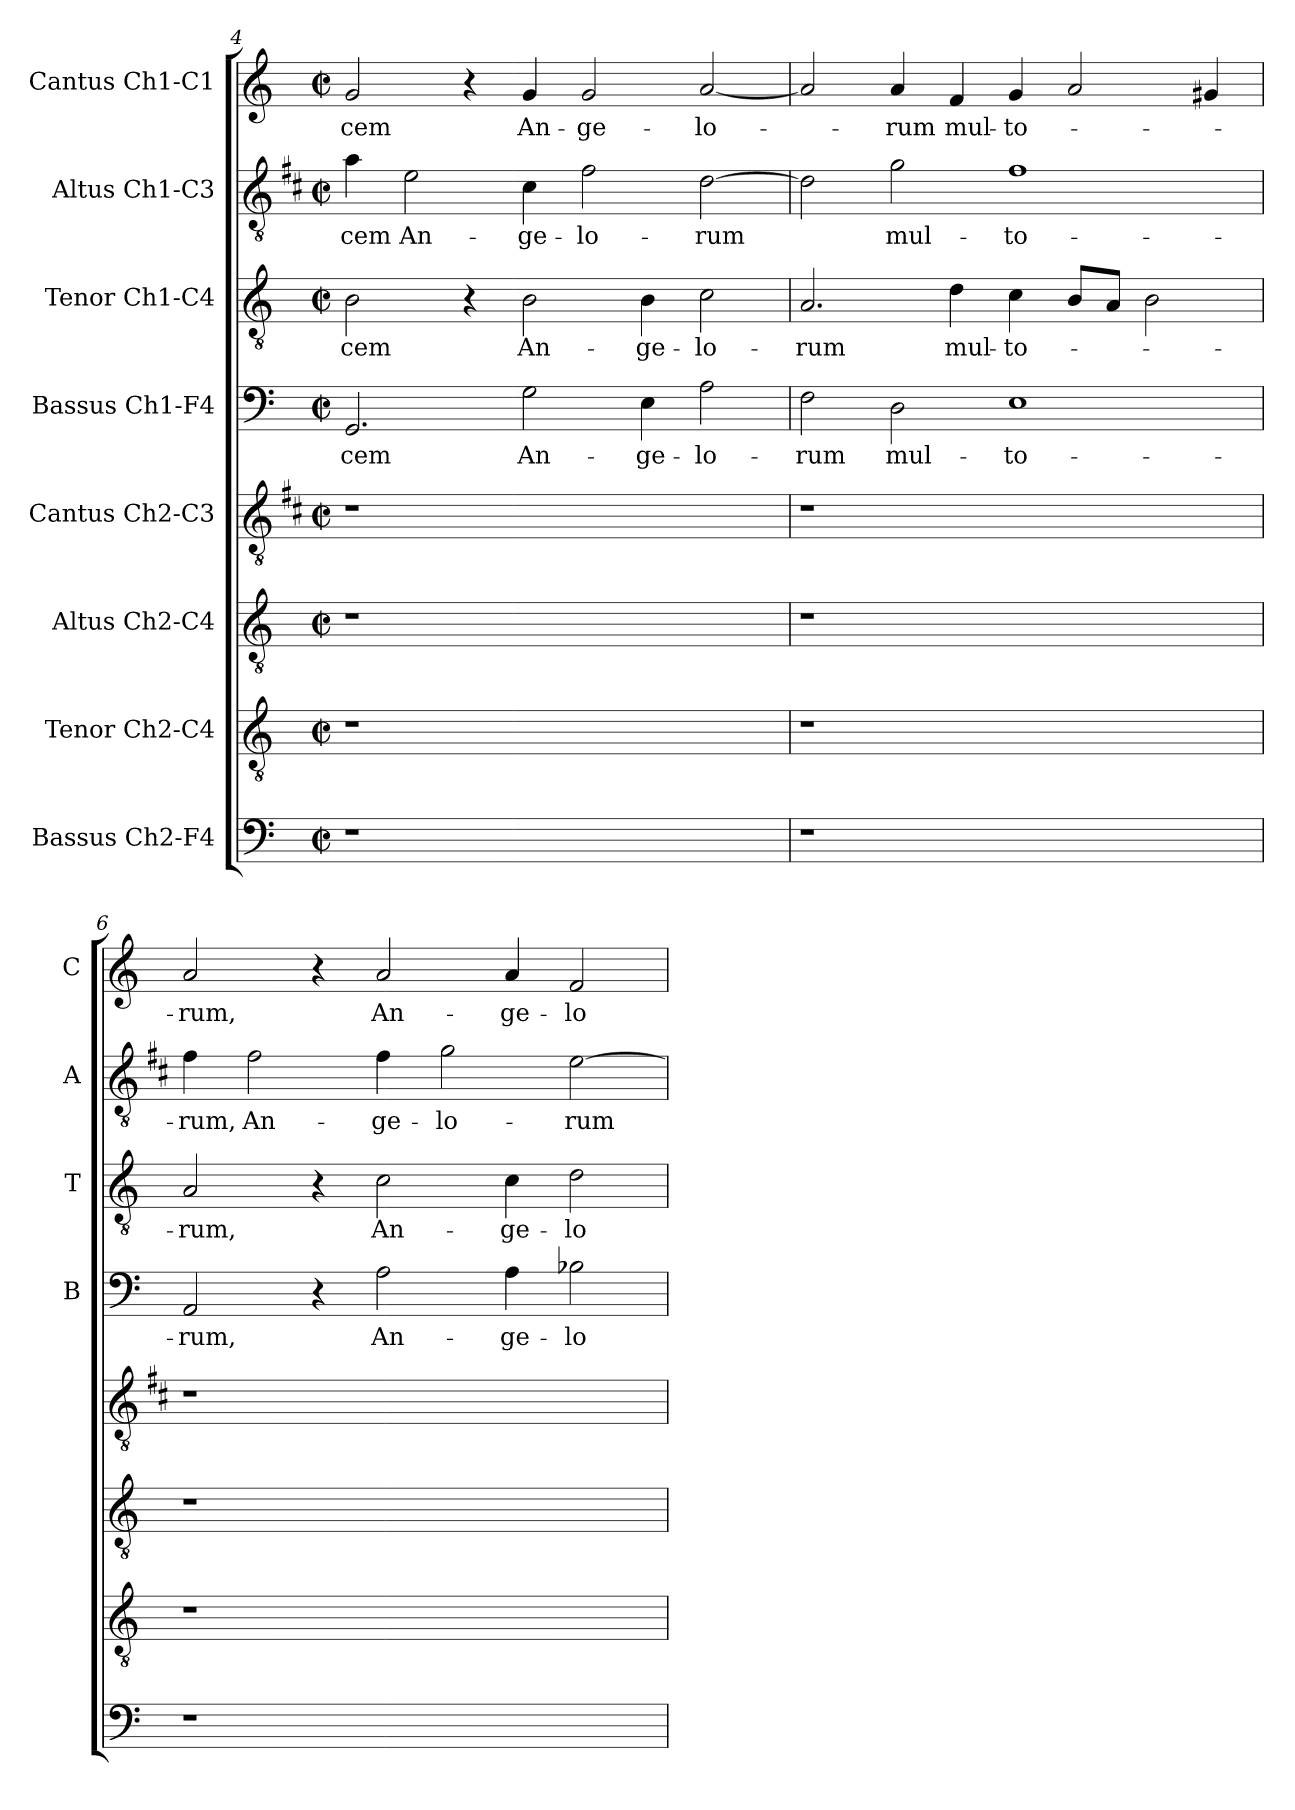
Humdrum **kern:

**kern	**kern	**kern	**kern	**kern	**text	**kern	**text	**kern	**text	**kern	**text
*part8	*part7	*part6	*part5	*part4	*part4	*part3	*part3	*part2	*part2	*part1	*part1
*staff8	*staff7	*staff6	*staff5	*staff4	*staff4	*staff3	*staff3	*staff2	*staff2	*staff1	*staff1
*I"Bassus Ch2-F4	*I"Tenor Ch2-C4	*I"Altus Ch2-C4	*I"Cantus Ch2-C3	*I"Bassus Ch1-F4	*	*I"Tenor Ch1-C4	*	*I"Altus Ch1-C3	*	*I"Cantus Ch1-C1	*
*	*	*	*	*I'B	*	*I'T	*	*I'A	*	*I'C	*
*clefF4	*clefGv2	*clefGv2	*clefGv2	*clefF4	*	*clefGv2	*	*clefGv2	*	*clefG2	*
*	*	*	*ITrd1c2	*	*	*	*	*ITrd1c2	*	*	*
*k[]	*k[]	*k[]	*k[]	*k[]	*	*k[]	*	*k[]	*	*k[]	*
*M2/2	*M2/2	*M2/2	*M2/2	*M2/2	*	*M2/2	*	*M2/2	*	*M2/2	*
*met(c|)	*met(c|)	*met(c|)	*met(c|)	*met(c|)	*	*met(c|)	*	*met(c|)	*	*met(c|)	*
=4	=4	=4	=4	=4	=4	=4	=4	=4	=4	=4	=4
!	!	!	!	!	!LO:LY:b	!	!LO:LY:b	!	!LO:LY:b	!	!LO:LY:b
1r	1r	1r	1r	2.GG/	-cem	2B\	-cem	4g\	-cem	2g/	-cem
!	!	!	!	!	!	!	!	!	!LO:LY:b	!	!
.	.	.	.	.	.	.	.	2d\	An-	.	.
.	.	.	.	.	.	4r	.	.	.	4r	.
!	!	!	!	!	!LO:LY:b	!	!LO:LY:b	!	!LO:LY:b	!	!LO:LY:b
.	.	.	.	2G\	An-	2B\	An-	4B\	-ge-	4g/	An-
!	!	!	!	!	!	!	!	!	!LO:LY:b	!	!LO:LY:b
1ryy	1ryy	1ryy	1ryy	.	.	.	.	2e\	-lo-	2g/	-ge-
!	!	!	!	!	!LO:LY:b	!	!LO:LY:b	!	!	!	!
.	.	.	.	4E\	-ge-	4B\	-ge-	.	.	.	.
!	!	!	!	!	!LO:LY:b	!	!LO:LY:b	!	!LO:LY:b	!	!LO:LY:b
.	.	.	.	2A\	-lo-	2c\	-lo-	[2c\	-rum	[2a/	-lo-
=5	=5	=5	=5	=5	=5	=5	=5	=5	=5	=5	=5
!	!	!	!	!	!LO:LY:b	!	!LO:LY:b	!	!	!	!
1r	1r	1r	1r	2F\	-rum	2.A/	-rum	2c\]	.	2a/]	.
!	!	!	!	!	!LO:LY:b	!	!	!	!LO:LY:b	!	!LO:LY:b
.	.	.	.	2D\	mul-	.	.	2f\	mul-	4a/	-rum
!	!	!	!	!	!	!	!LO:LY:b	!	!	!	!LO:LY:b
.	.	.	.	.	.	4d\	mul-	.	.	4f/	mul-
!	!	!	!	!	!LO:LY:b	!	!LO:LY:b	!	!LO:LY:b	!	!LO:LY:b
1ryy	1ryy	1ryy	1ryy	1E	-to-	4c\	-to-	1e	-to-	4g/	-to-
.	.	.	.	.	.	8B/L	.	.	.	2a/	.
.	.	.	.	.	.	8A/J	.	.	.	.	.
.	.	.	.	.	.	2B\	.	.	.	.	.
.	.	.	.	.	.	.	.	.	.	4g#X/	.
!!LO:PB:g=z
=6	=6	=6	=6	=6	=6	=6	=6	=6	=6	=6	=6
!	!	!	!	!	!LO:LY:b	!	!LO:LY:b	!	!LO:LY:b	!	!LO:LY:b
1r	1r	1r	1r	2AA/	-rum,	2A/	-rum,	4e\	-rum,	2a/	-rum,
!	!	!	!	!	!	!	!	!	!LO:LY:b	!	!
.	.	.	.	.	.	.	.	2e\	An-	.	.
.	.	.	.	4r	.	4r	.	.	.	4r	.
!	!	!	!	!	!LO:LY:b	!	!LO:LY:b	!	!LO:LY:b	!	!LO:LY:b
.	.	.	.	2A\	An-	2c\	An-	4e\	-ge-	2a/	An-
!	!	!	!	!	!	!	!	!	!LO:LY:b	!	!
1ryy	1ryy	1ryy	1ryy	.	.	.	.	2f\	-lo-	.	.
!	!	!	!	!	!LO:LY:b	!	!LO:LY:b	!	!	!	!LO:LY:b
.	.	.	.	4A\	-ge-	4c\	-ge-	.	.	4a/	-ge-
!	!	!	!	!	!LO:LY:b	!	!LO:LY:b	!	!LO:LY:b	!	!LO:LY:b
.	.	.	.	2B-X\	-lo-	2d\	-lo-	[2d\	-rum	2f/	-lo-
=	=	=	=	=	=	=	=	=	=	=	=
*-	*-	*-	*-	*-	*-	*-	*-	*-	*-	*-	*-
